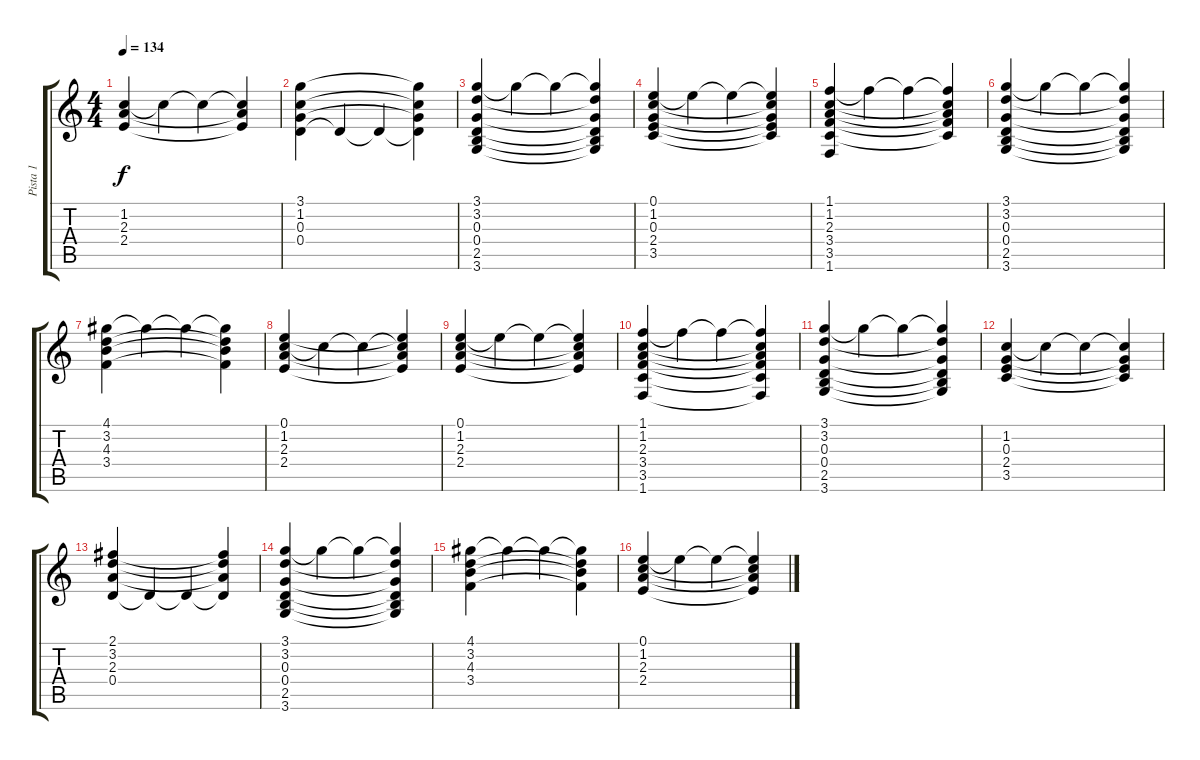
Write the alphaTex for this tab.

\track ("Pista 1" "Pista 1") {instrument acousticguitarnylon}
\staff {score tabs}
\tuning (E4 B3 G3 D3 A2 E2) {hide}
\ts (4 4)
\tempo 134
\clef g2
\ks c
(1.2 2.3 2.4).4{dy f} 1.2{t}.4 1.2{t}.4 (1.2{t} 2.3{t} 2.4{t}).4 |
(3.1 1.2 0.3 0.4).4 0.4{t}.4 0.4{t}.4 (3.1{t} 1.2{t} 0.3{t} 0.4{t}).4 |
(3.1 3.2 0.3 0.4 2.5 3.6).4 3.1{t}.4 3.1{t}.4 (3.1{t} 3.2{t} 0.3{t} 0.4{t} 2.5{t} 3.6{t}).4 |
(0.1 1.2 0.3 2.4 3.5).4 0.1{t}.4 0.1{t}.4 (0.1{t} 1.2{t} 0.3{t} 2.4{t} 3.5{t}).4 |
(1.1 1.2 2.3 3.4 3.5 1.6).4 1.1{t}.4 1.1{t}.4 (1.1{t} 1.2{t} 2.3{t} 3.4{t} 3.5{t}).4 |
(3.1 3.2 0.3 0.4 2.5 3.6).4 3.1{t}.4 3.1{t}.4 (3.1{t} 3.2{t} 0.3{t} 0.4{t} 2.5{t} 3.6{t}).4 |
(4.1 3.2 4.3 3.4).4 4.1{t}.4 4.1{t}.4 (4.1{t} 3.2{t} 4.3{t} 3.4{t}).4 |
(0.1 1.2 2.3 2.4).4 1.2{t}.4 1.2{t}.4 (0.1{t} 1.2{t} 2.3{t} 2.4{t}).4 |
(0.1 1.2 2.3 2.4).4 0.1{t}.4 0.1{t}.4 (0.1{t} 1.2{t} 2.3{t} 2.4{t}).4 |
(1.1 1.2 2.3 3.4 3.5 1.6).4 1.1{t}.4 1.1{t}.4 (1.1{t} 1.2{t} 2.3{t} 3.4{t} 3.5{t} 1.6{t}).4 |
(3.1 3.2 0.3 0.4 2.5 3.6).4 3.1{t}.4 3.1{t}.4 (3.1{t} 3.2{t} 0.3{t} 0.4{t} 2.5{t} 3.6{t}).4 |
(1.2 0.3 2.4 3.5).4 1.2{t}.4 1.2{t}.4 (1.2{t} 0.3{t} 2.4{t} 3.5{t}).4 |
(2.1 3.2 2.3 0.4).4 0.4{t}.4 0.4{t}.4 (2.1{t} 3.2{t} 2.3{t} 0.4{t}).4 |
(3.1 3.2 0.3 0.4 2.5 3.6).4 3.1{t}.4 3.1{t}.4 (3.1{t} 3.2{t} 0.3{t} 0.4{t} 2.5{t} 3.6{t}).4 |
(4.1 3.2 4.3 3.4).4 4.1{t}.4 4.1{t}.4 (4.1{t} 3.2{t} 4.3{t} 3.4{t}).4 |
(0.1 1.2 2.3 2.4).4 0.1{t}.4 0.1{t}.4 (0.1{t} 1.2{t} 2.3{t} 2.4{t}).4
